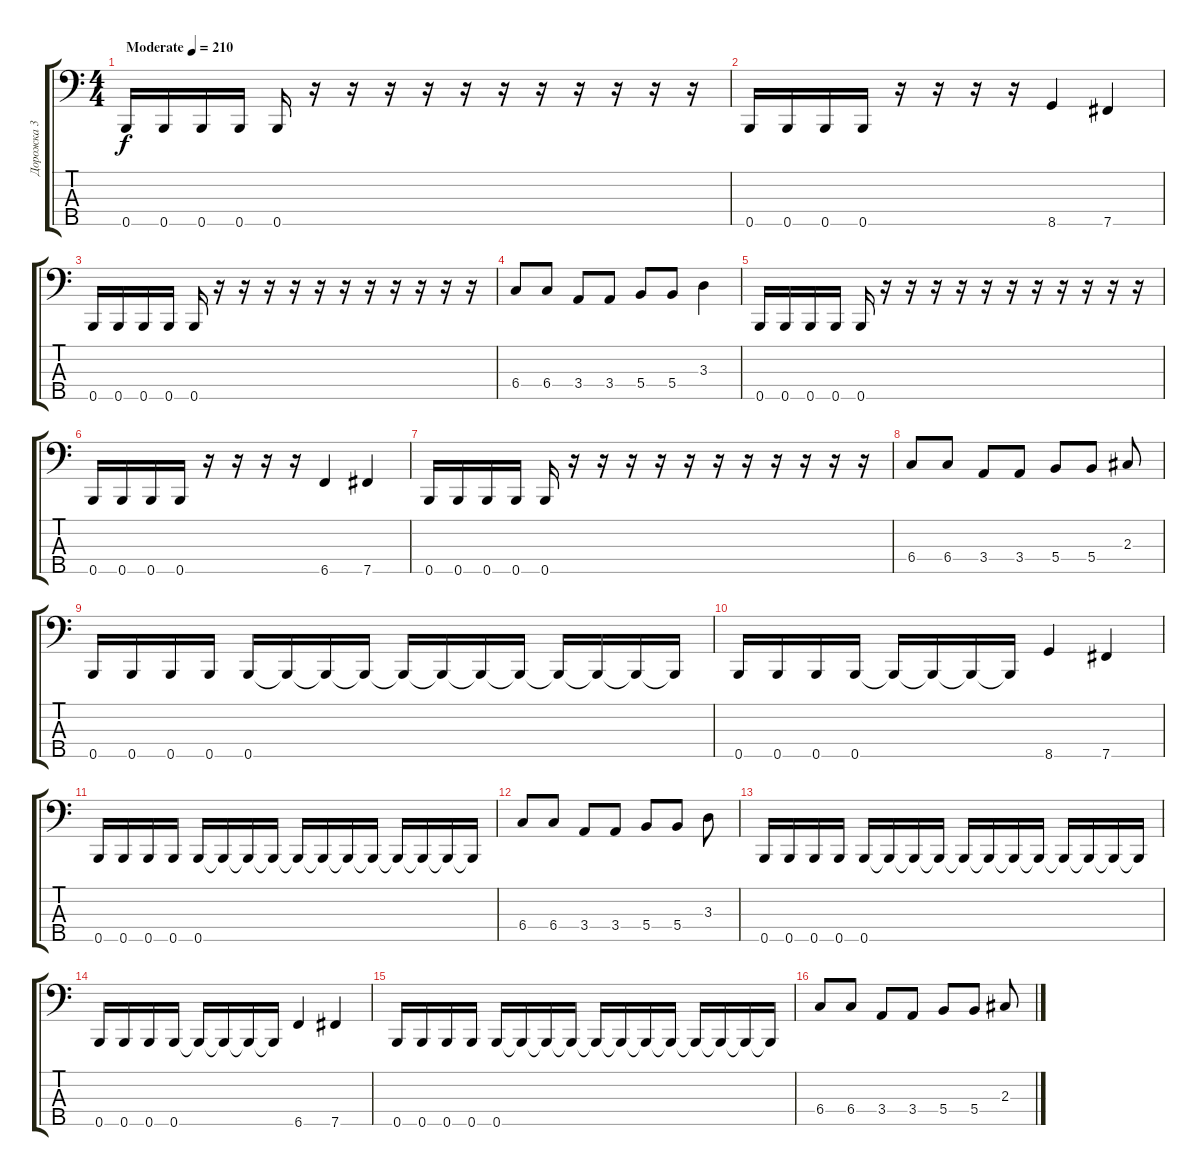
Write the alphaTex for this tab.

\track ("Дорожка 3" "Дорожка 3") {instrument electricbassfinger}
\staff {score tabs}
\tuning (A2 E2 B1 Gb1 B0) {hide}
\ts (4 4)
\tempo (210 "Moderate")
\clef f4
\ks c
0.5.16{dy f instrument electricbassfinger} 0.5.16 0.5.16 0.5.16 0.5.16 r.16 r.16 r.16 r.16 r.16 r.16 r.16 r.16 r.16 r.16 r.16 |
0.5.16 0.5.16 0.5.16 0.5.16 r.16 r.16 r.16 r.16 8.5.4 7.5.4 |
0.5.16 0.5.16 0.5.16 0.5.16 0.5.16 r.16 r.16 r.16 r.16 r.16 r.16 r.16 r.16 r.16 r.16 r.16 |
6.4.8 6.4.8 3.4.8 3.4.8 5.4.8 5.4.8 3.3.4 |
0.5.16 0.5.16 0.5.16 0.5.16 0.5.16 r.16 r.16 r.16 r.16 r.16 r.16 r.16 r.16 r.16 r.16 r.16 |
0.5.16 0.5.16 0.5.16 0.5.16 r.16 r.16 r.16 r.16 6.5.4 7.5.4 |
0.5.16 0.5.16 0.5.16 0.5.16 0.5.16 r.16 r.16 r.16 r.16 r.16 r.16 r.16 r.16 r.16 r.16 r.16 |
6.4.8 6.4.8 3.4.8 3.4.8 5.4.8 5.4.8 2.3.8 |
0.5.16 0.5.16 0.5.16 0.5.16 0.5.16 0.5{t}.16 0.5{t}.16 0.5{t}.16 0.5{t}.16 0.5{t}.16 0.5{t}.16 0.5{t}.16 0.5{t}.16 0.5{t}.16 0.5{t}.16 0.5{t}.16 |
0.5.16 0.5.16 0.5.16 0.5.16 0.5{t}.16 0.5{t}.16 0.5{t}.16 0.5{t}.16 8.5.4 7.5.4 |
0.5.16 0.5.16 0.5.16 0.5.16 0.5.16 0.5{t}.16 0.5{t}.16 0.5{t}.16 0.5{t}.16 0.5{t}.16 0.5{t}.16 0.5{t}.16 0.5{t}.16 0.5{t}.16 0.5{t}.16 0.5{t}.16 |
6.4.8 6.4.8 3.4.8 3.4.8 5.4.8 5.4.8 3.3.8 |
0.5.16 0.5.16 0.5.16 0.5.16 0.5.16 0.5{t}.16 0.5{t}.16 0.5{t}.16 0.5{t}.16 0.5{t}.16 0.5{t}.16 0.5{t}.16 0.5{t}.16 0.5{t}.16 0.5{t}.16 0.5{t}.16 |
0.5.16 0.5.16 0.5.16 0.5.16 0.5{t}.16 0.5{t}.16 0.5{t}.16 0.5{t}.16 6.5.4 7.5.4 |
0.5.16 0.5.16 0.5.16 0.5.16 0.5.16 0.5{t}.16 0.5{t}.16 0.5{t}.16 0.5{t}.16 0.5{t}.16 0.5{t}.16 0.5{t}.16 0.5{t}.16 0.5{t}.16 0.5{t}.16 0.5{t}.16 |
6.4.8 6.4.8 3.4.8 3.4.8 5.4.8 5.4.8 2.3.8
